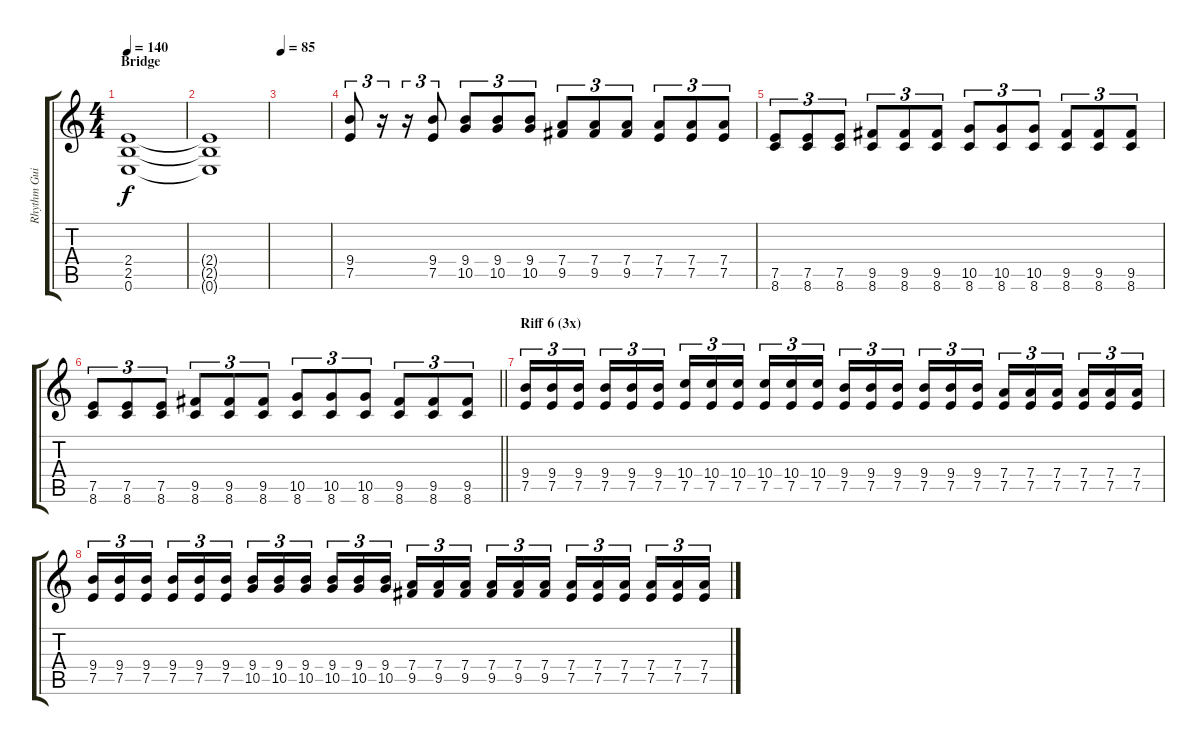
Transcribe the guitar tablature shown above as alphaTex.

\track ("Rhythm Guitar" "Rhythm Gui") {instrument distortionguitar}
\staff {score tabs}
\tuning (E4 B3 G3 D3 A2 E2) {hide}
\ts (4 4)
\section ("" "Bridge")
\tempo 140
\clef g2
\ks c
(2.4 2.5 0.6).1{dy f} |
(2.4{t} 2.5{t} 0.6{t}).1 |
\tempo 85
|
(9.4 7.5).8{tu (3 2)} r.16{tu (3 2)} r.16{tu (3 2)} (9.4 7.5).8{tu (3 2)} (9.4 10.5).8{tu (3 2)} (9.4 10.5).8{tu (3 2)} (9.4 10.5).8{tu (3 2)} (7.4 9.5).8{tu (3 2)} (7.4 9.5).8{tu (3 2)} (7.4 9.5).8{tu (3 2)} (7.4 7.5).8{tu (3 2)} (7.4 7.5).8{tu (3 2)} (7.4 7.5).8{tu (3 2)} |
(7.5 8.6).8{tu (3 2)} (7.5 8.6).8{tu (3 2)} (7.5 8.6).8{tu (3 2)} (9.5 8.6).8{tu (3 2)} (9.5 8.6).8{tu (3 2)} (9.5 8.6).8{tu (3 2)} (10.5 8.6).8{tu (3 2)} (10.5 8.6).8{tu (3 2)} (10.5 8.6).8{tu (3 2)} (9.5 8.6).8{tu (3 2)} (9.5 8.6).8{tu (3 2)} (9.5 8.6).8{tu (3 2)} |
\barLineRight lightlight
(7.5 8.6).8{tu (3 2)} (7.5 8.6).8{tu (3 2)} (7.5 8.6).8{tu (3 2)} (9.5 8.6).8{tu (3 2)} (9.5 8.6).8{tu (3 2)} (9.5 8.6).8{tu (3 2)} (10.5 8.6).8{tu (3 2)} (10.5 8.6).8{tu (3 2)} (10.5 8.6).8{tu (3 2)} (9.5 8.6).8{tu (3 2)} (9.5 8.6).8{tu (3 2)} (9.5 8.6).8{tu (3 2)} |
\section ("" "Riff 6 (3x)")
(9.4 7.5).16{tu (3 2)} (9.4 7.5).16{tu (3 2)} (9.4 7.5).16{tu (3 2) beam splitsecondary} (9.4 7.5).16{tu (3 2)} (9.4 7.5).16{tu (3 2)} (9.4 7.5).16{tu (3 2)} (10.4 7.5).16{tu (3 2)} (10.4 7.5).16{tu (3 2)} (10.4 7.5).16{tu (3 2) beam splitsecondary} (10.4 7.5).16{tu (3 2)} (10.4 7.5).16{tu (3 2)} (10.4 7.5).16{tu (3 2)} (9.4 7.5).16{tu (3 2)} (9.4 7.5).16{tu (3 2)} (9.4 7.5).16{tu (3 2) beam splitsecondary} (9.4 7.5).16{tu (3 2)} (9.4 7.5).16{tu (3 2)} (9.4 7.5).16{tu (3 2)} (7.4 7.5).16{tu (3 2)} (7.4 7.5).16{tu (3 2)} (7.4 7.5).16{tu (3 2) beam splitsecondary} (7.4 7.5).16{tu (3 2)} (7.4 7.5).16{tu (3 2)} (7.4 7.5).16{tu (3 2)} |
(9.4 7.5).16{tu (3 2)} (9.4 7.5).16{tu (3 2)} (9.4 7.5).16{tu (3 2) beam splitsecondary} (9.4 7.5).16{tu (3 2)} (9.4 7.5).16{tu (3 2)} (9.4 7.5).16{tu (3 2)} (9.4 10.5).16{tu (3 2)} (9.4 10.5).16{tu (3 2)} (9.4 10.5).16{tu (3 2) beam splitsecondary} (9.4 10.5).16{tu (3 2)} (9.4 10.5).16{tu (3 2)} (9.4 10.5).16{tu (3 2)} (7.4 9.5).16{tu (3 2)} (7.4 9.5).16{tu (3 2)} (7.4 9.5).16{tu (3 2) beam splitsecondary} (7.4 9.5).16{tu (3 2)} (7.4 9.5).16{tu (3 2)} (7.4 9.5).16{tu (3 2)} (7.4 7.5).16{tu (3 2)} (7.4 7.5).16{tu (3 2)} (7.4 7.5).16{tu (3 2) beam splitsecondary} (7.4 7.5).16{tu (3 2)} (7.4 7.5).16{tu (3 2)} (7.4 7.5).16{tu (3 2)}
